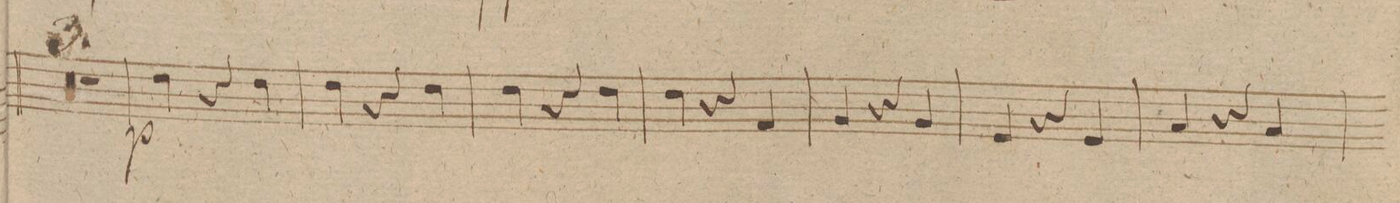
**kern	**dynam
*I"Viola	*
*clefC3	*
*k[f#c#g#d#]	*
*M3/4	*
1.r	.
=76	=76
=77	=77
2.r	.
=78	=78
4e	p
4r	.
4e	.
=79	=79
4e	.
4r	.
4e	.
=80	=80
4e	.
4r	.
4e	.
=81	=81
4e	.
4r	.
4G#	.
=82	=82
4A	.
4r	.
4A	.
=83	=83
4F#	.
4r	.
4F#	.
=84	=84
4B	.
4r	.
4B	.
=85	=85
*-	*-
